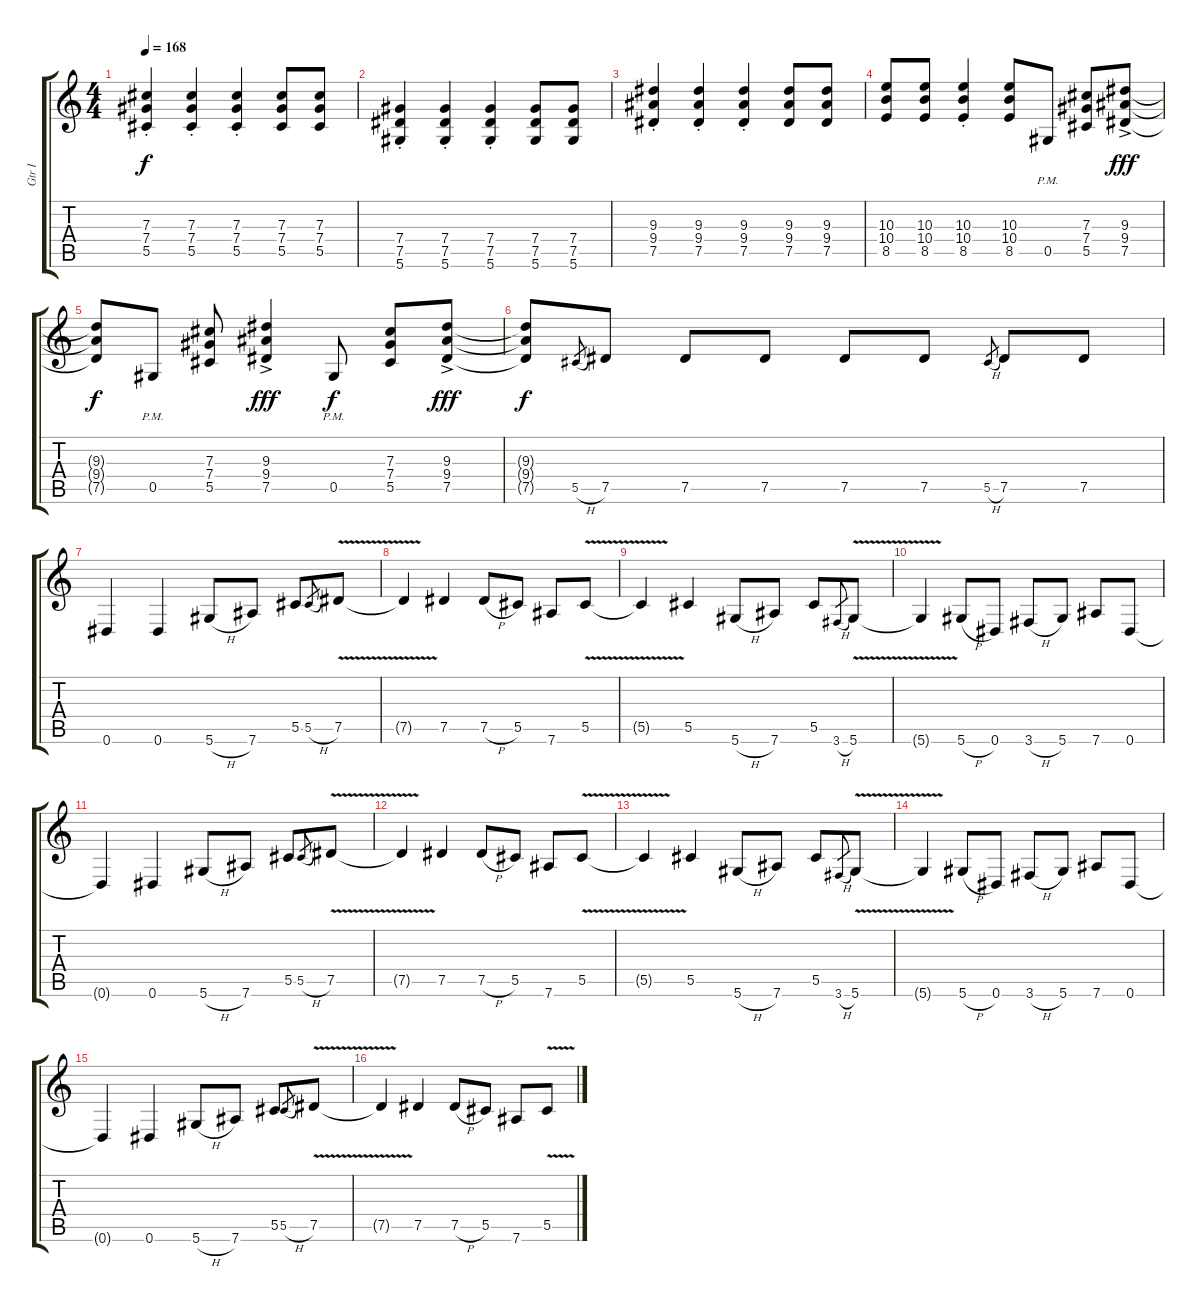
\track ("Gtr I" "Gtr I") {instrument distortionguitar}
\staff {score tabs}
\tuning (Eb4 Bb3 Gb3 Db3 Ab2 Eb2) {hide}
\ts (4 4)
\tempo 168
\clef g2
\ks c
(7.3{st} 7.4{st} 5.5{st}).4{dy f} (7.3{st} 7.4{st} 5.5{st}).4 (7.3{st} 7.4{st} 5.5{st}).4 (7.3 7.4 5.5).8 (7.3 7.4 5.5).8 |
(7.4{st} 7.5{st} 5.6{st}).4 (7.4{st} 7.5{st} 5.6{st}).4 (7.4{st} 7.5{st} 5.6{st}).4 (7.4 7.5 5.6).8 (7.4 7.5 5.6).8 |
(9.3{st} 9.4{st} 7.5{st}).4 (9.3{st} 9.4{st} 7.5{st}).4 (9.3{st} 9.4{st} 7.5{st}).4 (9.3 9.4 7.5).8 (9.3 9.4 7.5).8 |
(10.3 10.4 8.5).8 (10.3 10.4 8.5).8 (10.3{st} 10.4{st} 8.5{st}).4 (10.3 10.4 8.5).8 0.5{pm}.8 (7.3 7.4 5.5).8 (9.3{ac} 9.4{ac} 7.5{ac}).8{dy fff} |
(9.3{t} 9.4{t} 7.5{t}).8{dy f} 0.5{pm}.8 (7.3 7.4 5.5).8 (9.3{ac} 9.4{ac} 7.5{ac}).4{dy fff} 0.5{pm}.8{dy f} (7.3 7.4 5.5).8 (9.3{ac} 9.4{ac} 7.5{ac}).8{dy fff} |
(9.3{t} 9.4{t} 7.5{t}).8{dy f} 5.5{h}.8{gr} 7.5.8 7.5.8 7.5.8 7.5.8 7.5.8 5.5{h}.8{gr} 7.5.8 7.5.8 |
0.6.4 0.6.4 5.6{h}.8 7.6.8 5.5.8 5.5{h}.8{gr} 7.5{v}.8 |
7.5{t}.4 7.5.4 7.5{h}.8 5.5.8 7.6.8 5.5{v}.8 |
5.5{t}.4 5.5.4 5.6{h}.8 7.6.8 5.5.8 3.6{h}.8{gr} 5.6{v}.8 |
5.6{t}.4 5.6{h}.8 0.6.8 3.6{h}.8 5.6.8 7.6.8 0.6.8 |
0.6{t}.4 0.6.4 5.6{h}.8 7.6.8 5.5.8 5.5{h}.8{gr} 7.5{v}.8 |
7.5{t}.4 7.5.4 7.5{h}.8 5.5.8 7.6.8 5.5{v}.8 |
5.5{t}.4 5.5.4 5.6{h}.8 7.6.8 5.5.8 3.6{h}.8{gr} 5.6{v}.8 |
5.6{t}.4 5.6{h}.8 0.6.8 3.6{h}.8 5.6.8 7.6.8 0.6.8 |
0.6{t}.4 0.6.4 5.6{h}.8 7.6.8 5.5.8 5.5{h}.8{gr} 7.5{v}.8 |
7.5{t}.4 7.5.4 7.5{h}.8 5.5.8 7.6.8 5.5{v}.8
